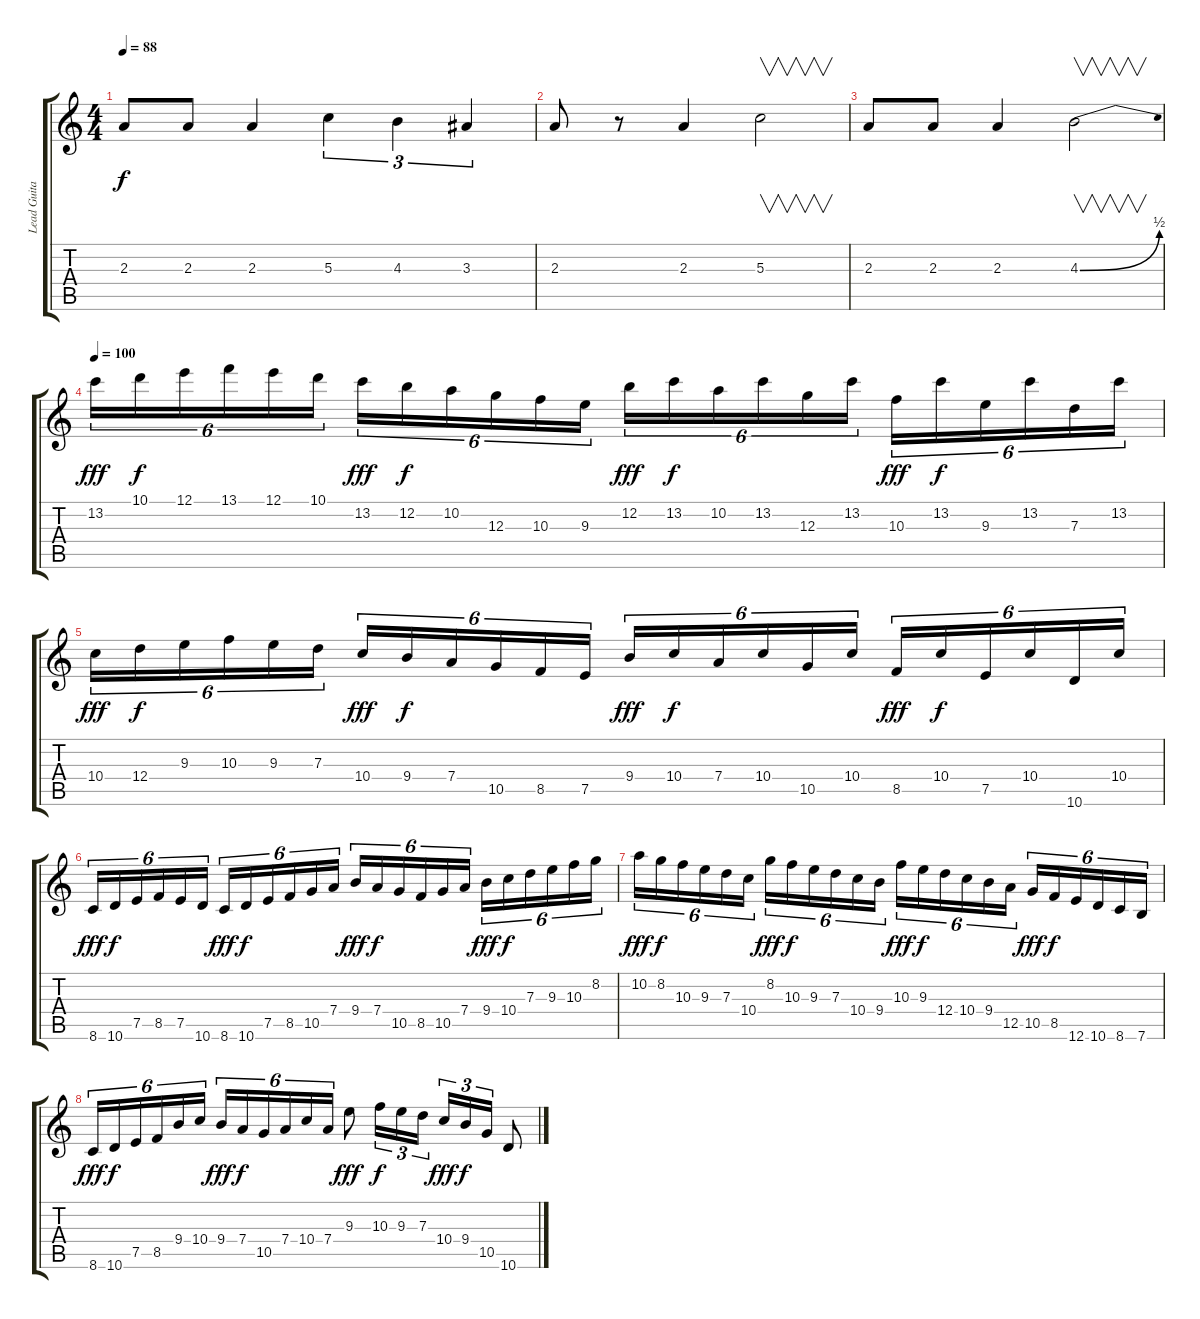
\track ("Lead Guitar (Jason Becker)" "Lead Guita") {instrument electricguitarclean}
\staff {score tabs}
\tuning (E4 B3 G3 D3 A2 E2) {hide}
\ts (4 4)
\tempo 88
\clef g2
\ks c
2.3.8{dy f} 2.3.8 2.3.4 5.3.4{tu (3 2)} 4.3.4{tu (3 2)} 3.3.4{tu (3 2)} |
2.3.8 r.8 2.3.4 5.3.2{v} |
2.3.8 2.3.8 2.3.4 4.3{be (bend 0 0 60 2)}.2{v} |
\tempo 100
13.2.16{tu (6 4) dy fff instrument overdrivenguitar} 10.1.16{tu (6 4) dy f} 12.1.16{tu (6 4)} 13.1.16{tu (6 4)} 12.1.16{tu (6 4)} 10.1.16{tu (6 4)} 13.2.16{tu (6 4) dy fff} 12.2.16{tu (6 4) dy f} 10.2.16{tu (6 4)} 12.3.16{tu (6 4)} 10.3.16{tu (6 4)} 9.3.16{tu (6 4)} 12.2.16{tu (6 4) dy fff} 13.2.16{tu (6 4) dy f} 10.2.16{tu (6 4)} 13.2.16{tu (6 4)} 12.3.16{tu (6 4)} 13.2.16{tu (6 4)} 10.3.16{tu (6 4) dy fff} 13.2.16{tu (6 4) dy f} 9.3.16{tu (6 4)} 13.2.16{tu (6 4)} 7.3.16{tu (6 4)} 13.2.16{tu (6 4)} |
10.4.16{tu (6 4) dy fff} 12.4.16{tu (6 4) dy f} 9.3.16{tu (6 4)} 10.3.16{tu (6 4)} 9.3.16{tu (6 4)} 7.3.16{tu (6 4)} 10.4.16{tu (6 4) dy fff} 9.4.16{tu (6 4) dy f} 7.4.16{tu (6 4)} 10.5.16{tu (6 4)} 8.5.16{tu (6 4)} 7.5.16{tu (6 4)} 9.4.16{tu (6 4) dy fff} 10.4.16{tu (6 4) dy f} 7.4.16{tu (6 4)} 10.4.16{tu (6 4)} 10.5.16{tu (6 4)} 10.4.16{tu (6 4)} 8.5.16{tu (6 4) dy fff} 10.4.16{tu (6 4) dy f} 7.5.16{tu (6 4)} 10.4.16{tu (6 4)} 10.6.16{tu (6 4)} 10.4.16{tu (6 4)} |
8.6.16{tu (6 4) dy fff} 10.6.16{tu (6 4) dy f} 7.5.16{tu (6 4)} 8.5.16{tu (6 4)} 7.5.16{tu (6 4)} 10.6.16{tu (6 4)} 8.6.16{tu (6 4) dy fff} 10.6.16{tu (6 4) dy f} 7.5.16{tu (6 4)} 8.5.16{tu (6 4)} 10.5.16{tu (6 4)} 7.4.16{tu (6 4)} 9.4.16{tu (6 4) dy fff} 7.4.16{tu (6 4) dy f} 10.5.16{tu (6 4)} 8.5.16{tu (6 4)} 10.5.16{tu (6 4)} 7.4.16{tu (6 4)} 9.4.16{tu (6 4) dy fff} 10.4.16{tu (6 4) dy f} 7.3.16{tu (6 4)} 9.3.16{tu (6 4)} 10.3.16{tu (6 4)} 8.2.16{tu (6 4)} |
10.2.16{tu (6 4) dy fff} 8.2.16{tu (6 4) dy f} 10.3.16{tu (6 4)} 9.3.16{tu (6 4)} 7.3.16{tu (6 4)} 10.4.16{tu (6 4)} 8.2.16{tu (6 4) dy fff} 10.3.16{tu (6 4) dy f} 9.3.16{tu (6 4)} 7.3.16{tu (6 4)} 10.4.16{tu (6 4)} 9.4.16{tu (6 4)} 10.3.16{tu (6 4) dy fff} 9.3.16{tu (6 4) dy f} 12.4.16{tu (6 4)} 10.4.16{tu (6 4)} 9.4.16{tu (6 4)} 12.5.16{tu (6 4)} 10.5.16{tu (6 4) dy fff} 8.5.16{tu (6 4) dy f} 12.6.16{tu (6 4)} 10.6.16{tu (6 4)} 8.6.16{tu (6 4)} 7.6.16{tu (6 4)} |
8.6.16{tu (6 4) dy fff} 10.6.16{tu (6 4) dy f} 7.5.16{tu (6 4)} 8.5.16{tu (6 4)} 9.4.16{tu (6 4)} 10.4.16{tu (6 4)} 9.4.16{tu (6 4) dy fff} 7.4.16{tu (6 4) dy f} 10.5.16{tu (6 4)} 7.4.16{tu (6 4)} 10.4.16{tu (6 4)} 7.4.16{tu (6 4)} 9.3.8{dy fff} 10.3.16{tu (3 2) dy f} 9.3.16{tu (3 2)} 7.3.16{tu (3 2)} 10.4.16{tu (3 2) dy fff} 9.4.16{tu (3 2) dy f} 10.5.16{tu (3 2)} 10.6.8
